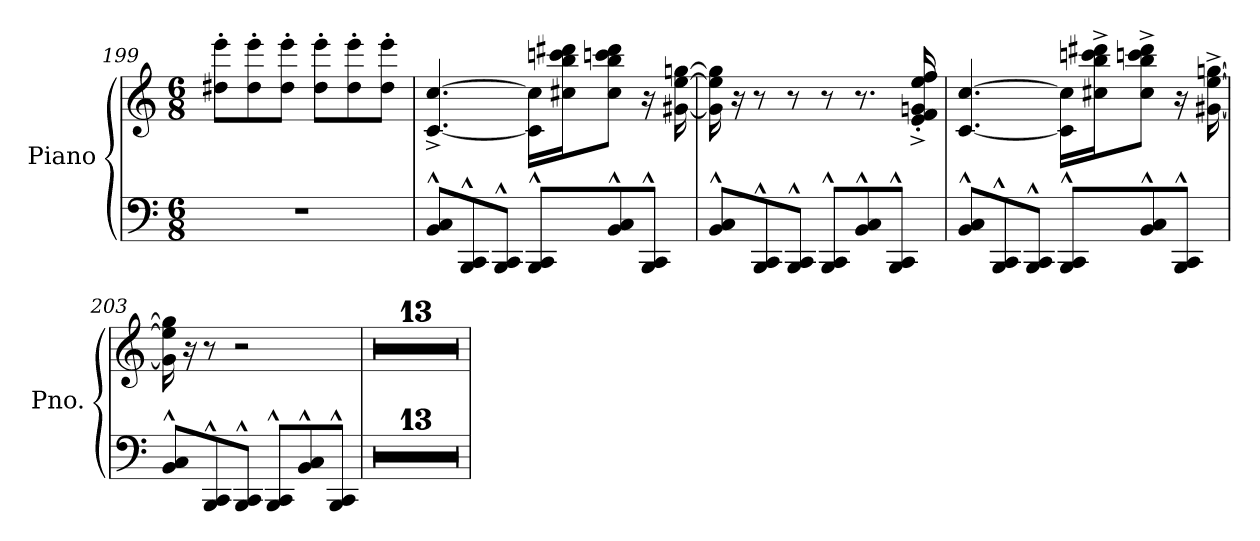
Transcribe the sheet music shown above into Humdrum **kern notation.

**kern	**kern	**dynam
*part1	*part1	*part1
*staff2	*staff1	*staff1/2
*I"Piano	*	*
*I'Pno.	*	*
*clefF4	*clefG2	*
*k[]	*k[]	*
*M6/8	*M6/8	*
=199	=199	=199
2.r	8dd#X\' 8eee\'L	.
.	8dd#\' 8eee\'	.
.	8dd#\' 8eee\'J	.
.	8dd#\' 8eee\'L	.
.	8dd#\' 8eee\'	.
.	8dd#\' 8eee\'J	.
!!LO:LB:g=z
=200	=200	=200
8BB/^^ 8C/^^L	[4.c/^ [4.cc/^	.
8BBB/^^ 8CC/^^	.	.
8BBB/^^ 8CC/^^J	.	.
8BBB/^^ 8CC/^^L	16c\] 16cc\]LL	.
.	16cc#X\ 16bb\ 16cccn\ 16ddd#X\J	.
8BB/^^ 8C/^^	8cc#\ 8bb\ 8cccn\ 8ddd#\J	.
8BBB/^^ 8CC/^^J	16r	.
.	[16g#X\ [16ee\ [16ggn\	.
=201	=201	=201
8BB/^^ 8C/^^L	16g#\] 16ee\] 16gg\]	.
.	16r	.
8BBB/^^ 8CC/^^	8r	.
8BBB/^^ 8CC/^^J	8r	.
8BBB/^^ 8CC/^^L	8r	.
8BB/^^ 8C/^^	8.r	.
8BBB/^^ 8CC/^^J	.	.
!	!	!LO:DY:b
!	!	!LO:DY:n=1:b
!	!	!LO:DY:n=2:b
!	!	!LO:DY:n=3:b
!	!	!LO:DY:n=4:b
.	16e/^' 16f/^' 16gn/^' 16ee/^' 16ff/^'	other-dynamics other-dynamics other-dynamics other-dynamics other-dynamics
=202	=202	=202
!	!	!LO:DY:b
!	!	!LO:DY:n=1:b
8BB/^^ 8C/^^L	[4.c/ [4.cc/	other-dynamics other-dynamics
8BBB/^^ 8CC/^^	.	.
8BBB/^^ 8CC/^^J	.	.
8BBB/^^ 8CC/^^L	16c\] 16cc\]LL	.
.	16cc#X\^ 16bb\^ 16cccn\^ 16ddd#X\^J	.
8BB/^^ 8C/^^	8cc#\^ 8bb\^ 8cccn\^ 8ddd#\^J	.
8BBB/^^ 8CC/^^J	16r	.
.	[16g#X\^ [16ee\^ [16ggn\^	.
=203	=203	=203
8BB/^^ 8C/^^L	16g#\] 16ee\] 16gg\]	.
.	16r	.
8BBB/^^ 8CC/^^	8r	.
8BBB/^^ 8CC/^^J	2r	.
8BBB/^^ 8CC/^^L	.	.
8BB/^^ 8C/^^	.	.
8BBB/^^ 8CC/^^J	.	.
=204	=204	=204
2.r	2.r	.
=205	=205	=205
2.r	2.r	.
=206	=206	=206
2.r	2.r	.
=207	=207	=207
2.r	2.r	.
!!LO:PB:g=z
=208	=208	=208
2.r	2.r	.
=209	=209	=209
2.r	2.r	.
=210	=210	=210
2.r	2.r	.
=211	=211	=211
2.r	2.r	.
=212	=212	=212
2.r	2.r	.
=213	=213	=213
2.r	2.r	.
=214	=214	=214
2.r	2.r	.
=215	=215	=215
2.r	2.r	.
=216	=216	=216
2.r	2.r	.
=	=	=
*-	*-	*-
